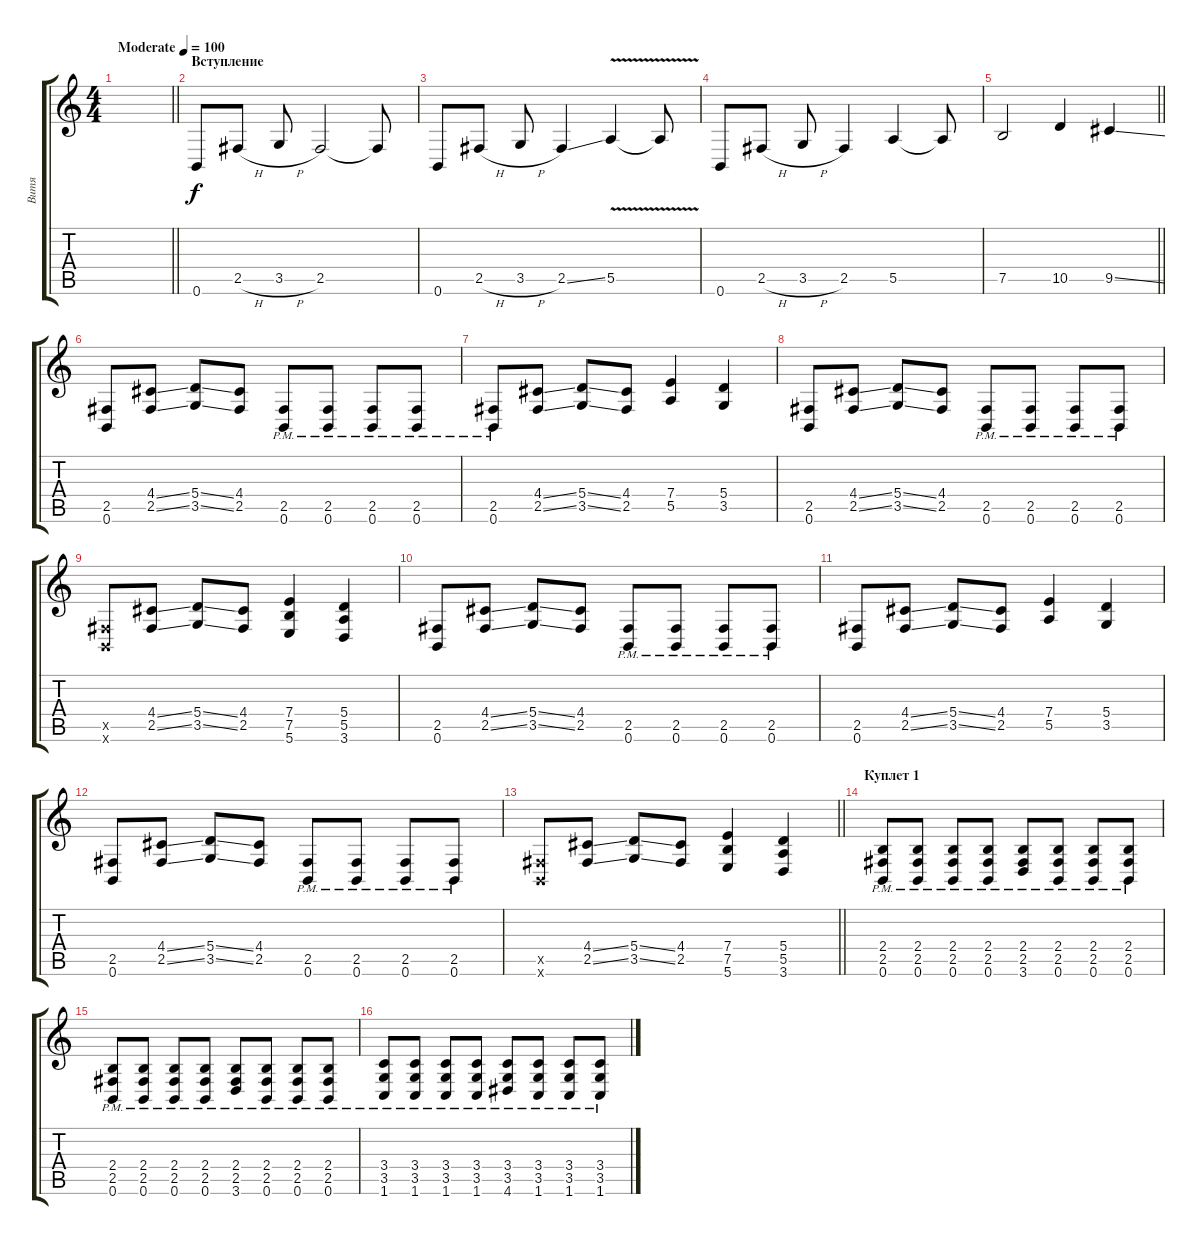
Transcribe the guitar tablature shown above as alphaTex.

\track ("Витя" "Витя") {instrument overdrivenguitar}
\staff {score tabs}
\tuning (B3 Gb3 D3 A2 E2 B1) {hide}
\ts (4 4)
\tempo (100 "Moderate")
\clef g2
\barLineRight lightlight
\ks c
|
\section ("" "Вступление")
0.6.8 2.5{h}.8 3.5{h}.8 2.5.2 2.5{t}.8 |
0.6.8 2.5{h}.8 3.5{h}.8 2.5{ss}.4 5.5{v}.4 5.5{t}.8 |
0.6.8 2.5{h}.8 3.5{h}.8 2.5.4 5.5.4 5.5{t}.8 |
\barLineRight lightlight
7.5.2 10.5.4 9.5{ss}.4 |
\section ("" "")
(2.5 0.6).8{instrument distortionguitar} (4.4{ss} 2.5{ss}).8 (5.4{ss} 3.5{ss}).8 (4.4 2.5).8 (2.5{pm} 0.6{pm}).8 (2.5{pm} 0.6{pm}).8 (2.5{pm} 0.6{pm}).8 (2.5{pm} 0.6{pm}).8 |
(2.5{pm} 0.6{pm}).8{instrument distortionguitar} (4.4{ss} 2.5{ss}).8 (5.4{ss} 3.5{ss}).8 (4.4 2.5).8 (7.4 5.5).4 (5.4 3.5).4 |
(2.5 0.6).8{instrument distortionguitar} (4.4{ss} 2.5{ss}).8 (5.4{ss} 3.5{ss}).8 (4.4 2.5).8 (2.5{pm} 0.6{pm}).8 (2.5{pm} 0.6{pm}).8 (2.5{pm} 0.6{pm}).8 (2.5{pm} 0.6{pm}).8 |
(2.5{x} 0.6{x}).8{instrument distortionguitar} (4.4{ss} 2.5{ss}).8 (5.4{ss} 3.5{ss}).8 (4.4 2.5).8 (7.4 7.5 5.6).4 (5.4 5.5 3.6).4 |
(2.5 0.6).8{instrument distortionguitar} (4.4{ss} 2.5{ss}).8 (5.4{ss} 3.5{ss}).8 (4.4 2.5).8 (2.5{pm} 0.6{pm}).8 (2.5{pm} 0.6{pm}).8 (2.5{pm} 0.6{pm}).8 (2.5{pm} 0.6{pm}).8 |
(2.5 0.6).8{instrument distortionguitar} (4.4{ss} 2.5{ss}).8 (5.4{ss} 3.5{ss}).8 (4.4 2.5).8 (7.4 5.5).4 (5.4 3.5).4 |
(2.5 0.6).8{instrument distortionguitar} (4.4{ss} 2.5{ss}).8 (5.4{ss} 3.5{ss}).8 (4.4 2.5).8 (2.5{pm} 0.6{pm}).8 (2.5{pm} 0.6{pm}).8 (2.5{pm} 0.6{pm}).8 (2.5{pm} 0.6{pm}).8 |
\barLineRight lightlight
(2.5{x} 0.6{x}).8{instrument distortionguitar} (4.4{ss} 2.5{ss}).8 (5.4{ss} 3.5{ss}).8 (4.4 2.5).8 (7.4 7.5 5.6).4 (5.4 5.5 3.6).4 |
\section ("" "Куплет 1")
(2.4{pm} 2.5{pm} 0.6{pm}).8 (2.4{pm} 2.5{pm} 0.6{pm}).8 (2.4{pm} 2.5{pm} 0.6{pm}).8 (2.4{pm} 2.5{pm} 0.6{pm}).8 (2.4{pm} 2.5{pm} 3.6{pm}).8 (2.4{pm} 2.5{pm} 0.6{pm}).8 (2.4{pm} 2.5{pm} 0.6{pm}).8 (2.4{pm} 2.5{pm} 0.6{pm}).8 |
(2.4{pm} 2.5{pm} 0.6{pm}).8 (2.4{pm} 2.5{pm} 0.6{pm}).8 (2.4{pm} 2.5{pm} 0.6{pm}).8 (2.4{pm} 2.5{pm} 0.6{pm}).8 (2.4{pm} 2.5{pm} 3.6{pm}).8 (2.4{pm} 2.5{pm} 0.6{pm}).8 (2.4{pm} 2.5{pm} 0.6{pm}).8 (2.4{pm} 2.5{pm} 0.6{pm}).8 |
(3.4{pm} 3.5{pm} 1.6{pm}).8 (3.4{pm} 3.5{pm} 1.6{pm}).8 (3.4{pm} 3.5{pm} 1.6{pm}).8 (3.4{pm} 3.5{pm} 1.6{pm}).8 (3.4{pm} 3.5{pm} 4.6{pm}).8 (3.4{pm} 3.5{pm} 1.6{pm}).8 (3.4{pm} 3.5{pm} 1.6{pm}).8 (3.4{pm} 3.5{pm} 1.6{pm}).8
